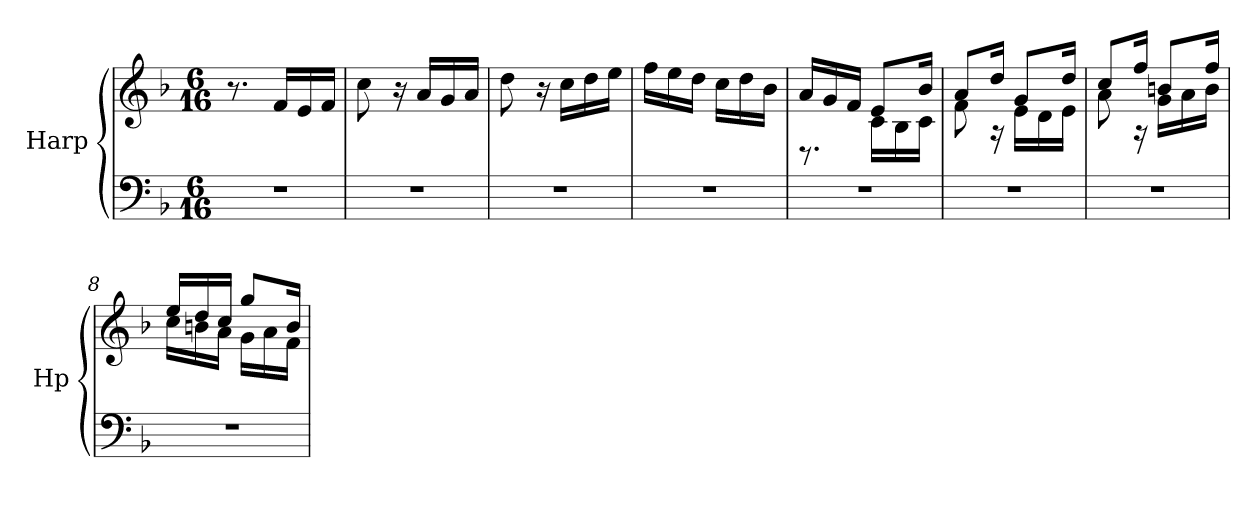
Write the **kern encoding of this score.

**kern	**kern
*part1	*part1
*staff2	*staff1
*I"Harp	*
*I'Hp	*
*clefF4	*clefG2
*k[b-]	*k[b-]
*M6/16	*M6/16
=1	=1
4.r	8.r
.	16f/LL
.	16e/
.	16f/JJ
=2	=2
4.r	8cc\
.	16r
.	16a/LL
.	16g/
.	16a/JJ
=3	=3
4.r	8dd\
.	16r
.	16cc\LL
.	16dd\
.	16ee\JJ
=4	=4
4.r	16ff\LL
.	16ee\
.	16dd\JJ
.	16cc\LL
.	16dd\
.	16b-\JJ
=5	=5
*	*^
4.r	16a/LL	8.rD
.	16g/	.
.	16f/JJ	.
.	8e/L	16c\LL
.	.	16B-\
.	16b-/Jk	16c\JJ
=6	=6	=6
4.r	8a/L	8f\
.	16dd/Jk	16rA
.	8g/L	16e\LL
.	.	16d\
.	16dd/Jk	16e\JJ
=7	=7	=7
4.r	8cc/L	8a\
.	16ff/Jk	16rA
.	8bn/L	16g\LL
.	.	16a\
.	16ff/Jk	16b\JJ
!!LO:LB:g=z	!!
=8	=8	=8
4.r	16ee/LL	16cc\LL
.	16dd/	16bn\
.	16cc/JJ	16a\JJ
.	8gg/L	16g\LL
.	.	16a\
.	16b/Jk	16f\JJ
*	*v	*v
=	=
*-	*-
